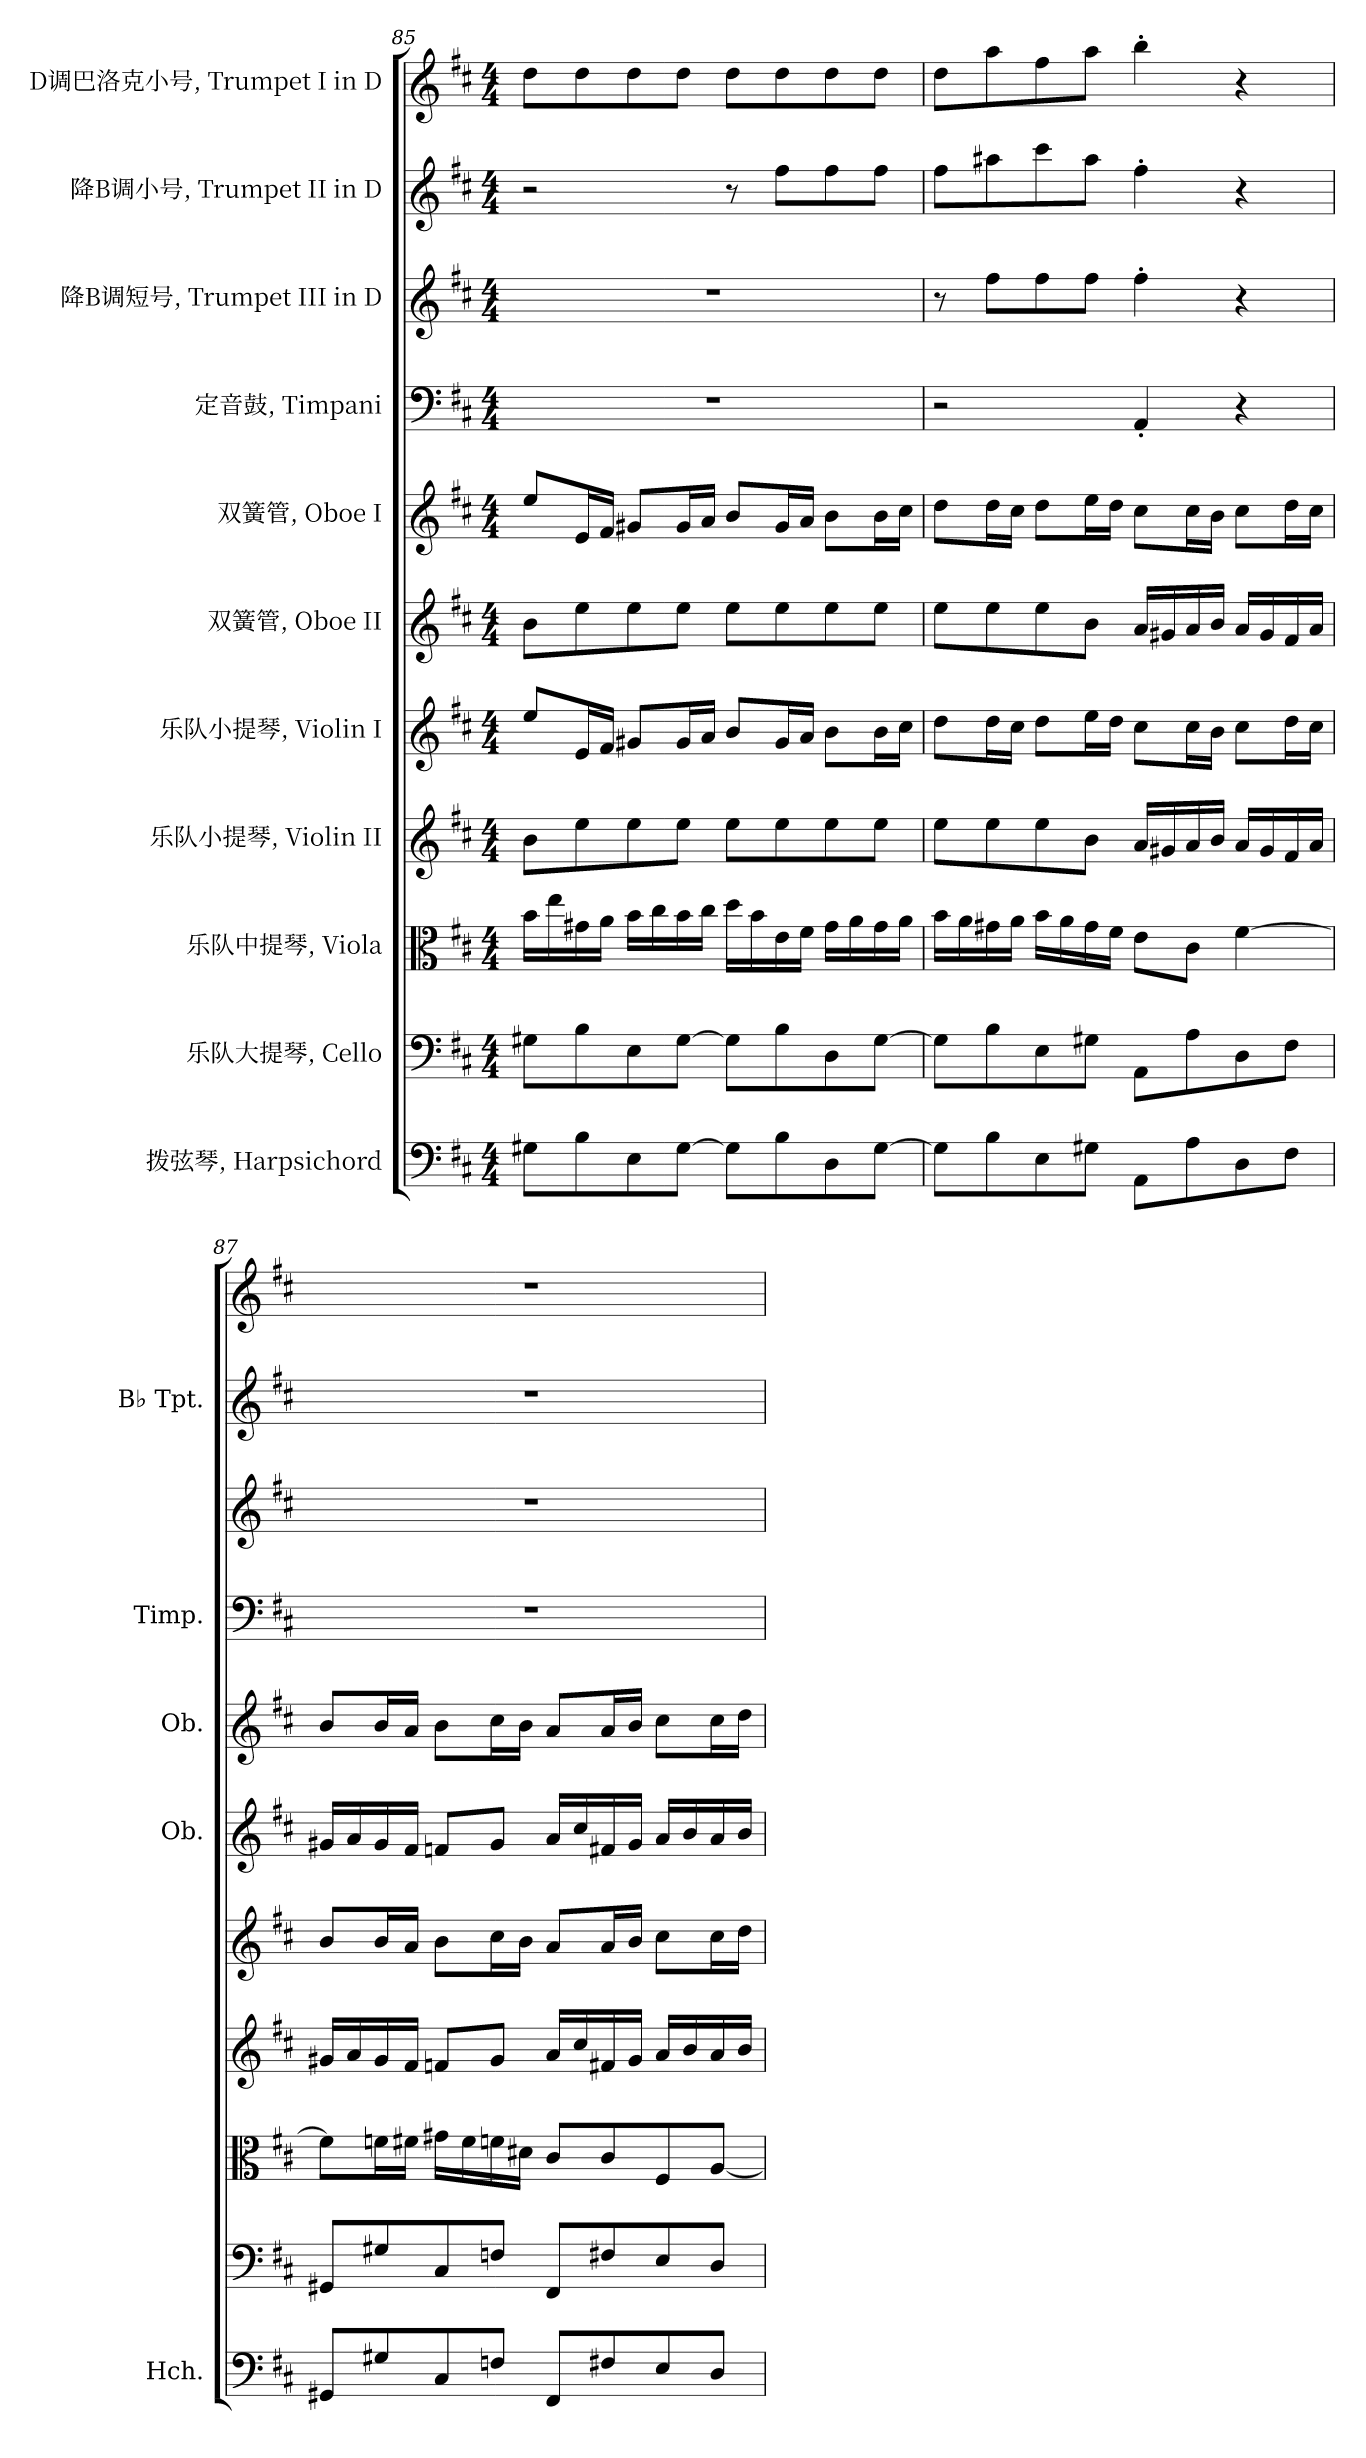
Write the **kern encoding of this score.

**kern	**kern	**kern	**kern	**kern	**kern	**kern	**kern	**kern	**kern	**kern
*part11	*part10	*part9	*part8	*part7	*part6	*part5	*part4	*part3	*part2	*part1
*staff11	*staff10	*staff9	*staff8	*staff7	*staff6	*staff5	*staff4	*staff3	*staff2	*staff1
*I"拨弦琴, Harpsichord	*I"乐队大提琴, Cello	*I"乐队中提琴, Viola	*I"乐队小提琴, Violin II	*I"乐队小提琴, Violin I	*I"双簧管, Oboe II	*I"双簧管, Oboe I	*I"定音鼓, Timpani	*I"降B调短号, Trumpet III in D	*I"降B调小号, Trumpet II in D	*I"D调巴洛克小号, Trumpet I in D
*I'Hch.	*	*	*	*	*I'Ob.	*I'Ob.	*I'Timp.	*	*I'B♭ Tpt.	*
!!LO:PB:g=z
*clefF4	*clefF4	*clefC3	*clefG2	*clefG2	*clefG2	*clefG2	*clefF4	*clefG2	*clefG2	*clefG2
*	*	*	*	*	*	*	*	*ITrd1c2	*ITrd1c2	*ITrd-1c-2
*k[f#c#]	*k[f#c#]	*k[f#c#]	*k[f#c#]	*k[f#c#]	*k[f#c#]	*k[f#c#]	*k[f#c#]	*k[]	*k[]	*k[f#c#g#d#]
*M4/4	*M4/4	*M4/4	*M4/4	*M4/4	*M4/4	*M4/4	*M4/4	*M4/4	*M4/4	*M4/4
=85	=85	=85	=85	=85	=85	=85	=85	=85	=85	=85
8G#X\L	8G#X\L	16b\LL	8b\L	8ee/L	8b\L	8ee/L	1r	1r	2r	8ee\L
.	.	16ee\	.	.	.	.	.	.	.	.
8B\	8B\	16g#X\	8ee\	16e/L	8ee\	16e/L	.	.	.	8ee\
.	.	16a\JJ	.	16f#/JJ	.	16f#/JJ	.	.	.	.
8E\	8E\	16b\LL	8ee\	8g#X/L	8ee\	8g#X/L	.	.	.	8ee\
.	.	16cc#\	.	.	.	.	.	.	.	.
[8G#\J	[8G#\J	16b\	8ee\J	16g#/L	8ee\J	16g#/L	.	.	.	8ee\J
.	.	16cc#\JJ	.	16a/JJ	.	16a/JJ	.	.	.	.
8G#\L]	8G#\L]	16dd\LL	8ee\L	8b/L	8ee\L	8b/L	.	.	8r	8ee\L
.	.	16b\	.	.	.	.	.	.	.	.
8B\	8B\	16e\	8ee\	16g#/L	8ee\	16g#/L	.	.	8ee\L	8ee\
.	.	16f#\JJ	.	16a/JJ	.	16a/JJ	.	.	.	.
8D\	8D\	16g#\LL	8ee\	8b\L	8ee\	8b\L	.	.	8ee\	8ee\
.	.	16a\	.	.	.	.	.	.	.	.
[8G#\J	[8G#\J	16g#\	8ee\J	16b\L	8ee\J	16b\L	.	.	8ee\J	8ee\J
.	.	16a\JJ	.	16cc#\JJ	.	16cc#\JJ	.	.	.	.
=86	=86	=86	=86	=86	=86	=86	=86	=86	=86	=86
8G#\L]	8G#\L]	16b\LL	8ee\L	8dd\L	8ee\L	8dd\L	2r	8r	8ee\L	8ee\L
.	.	16a\	.	.	.	.	.	.	.	.
8B\	8B\	16g#X\	8ee\	16dd\L	8ee\	16dd\L	.	8ee\L	8gg#X\	8bb\
.	.	16a\JJ	.	16cc#\JJ	.	16cc#\JJ	.	.	.	.
8E\	8E\	16b\LL	8ee\	8dd\L	8ee\	8dd\L	.	8ee\	8bb\	8gg#\
.	.	16a\	.	.	.	.	.	.	.	.
8G#X\J	8G#X\J	16g#\	8b\J	16ee\L	8b\J	16ee\L	.	8ee\J	8gg#\J	8bb\J
.	.	16f#\JJ	.	16dd\JJ	.	16dd\JJ	.	.	.	.
8AA\L	8AA\L	8e\L	16a/LL	8cc#\L	16a/LL	8cc#\L	4AA'/	4ee'\	4ee'\	4ccc#'\
.	.	.	16g#X/	.	16g#X/	.	.	.	.	.
8A\	8A\	8c#\J	16a/	16cc#\L	16a/	16cc#\L	.	.	.	.
.	.	.	16b/JJ	16b\JJ	16b/JJ	16b\JJ	.	.	.	.
8D\	8D\	[4f#\	16a/LL	8cc#\L	16a/LL	8cc#\L	4r	4r	4r	4r
.	.	.	16g#/	.	16g#/	.	.	.	.	.
8F#\J	8F#\J	.	16f#/	16dd\L	16f#/	16dd\L	.	.	.	.
.	.	.	16a/JJ	16cc#\JJ	16a/JJ	16cc#\JJ	.	.	.	.
!!LO:PB:g=z
=87	=87	=87	=87	=87	=87	=87	=87	=87	=87	=87
8GG#X/L	8GG#X/L	8f#\L]	16g#X/LL	8b/L	16g#X/LL	8b/L	1r	1r	1r	1r
.	.	.	16a/	.	16a/	.	.	.	.	.
8G#X/	8G#X/	16fn\L	16g#/	16b/L	16g#/	16b/L	.	.	.	.
.	.	16f#X\JJ	16f#/JJ	16a/JJ	16f#/JJ	16a/JJ	.	.	.	.
8C#/	8C#/	16g#X\LL	8fn/L	8b\L	8fn/L	8b\L	.	.	.	.
.	.	16f#\	.	.	.	.	.	.	.	.
8Fn/J	8Fn/J	16fn\	8g#/J	16cc#\L	8g#/J	16cc#\L	.	.	.	.
.	.	16d#X\JJ	.	16b\JJ	.	16b\JJ	.	.	.	.
8FF#/L	8FF#/L	8c#/L	16a/LL	8a/L	16a/LL	8a/L	.	.	.	.
.	.	.	16cc#/	.	16cc#/	.	.	.	.	.
8F#X/	8F#X/	8c#/	16f#X/	16a/L	16f#X/	16a/L	.	.	.	.
.	.	.	16g#/JJ	16b/JJ	16g#/JJ	16b/JJ	.	.	.	.
8E/	8E/	8F#/	16a/LL	8cc#\L	16a/LL	8cc#\L	.	.	.	.
.	.	.	16b/	.	16b/	.	.	.	.	.
8D/J	8D/J	[8A/J	16a/	16cc#\L	16a/	16cc#\L	.	.	.	.
.	.	.	16b/JJ	16dd\JJ	16b/JJ	16dd\JJ	.	.	.	.
=	=	=	=	=	=	=	=	=	=	=
*-	*-	*-	*-	*-	*-	*-	*-	*-	*-	*-
